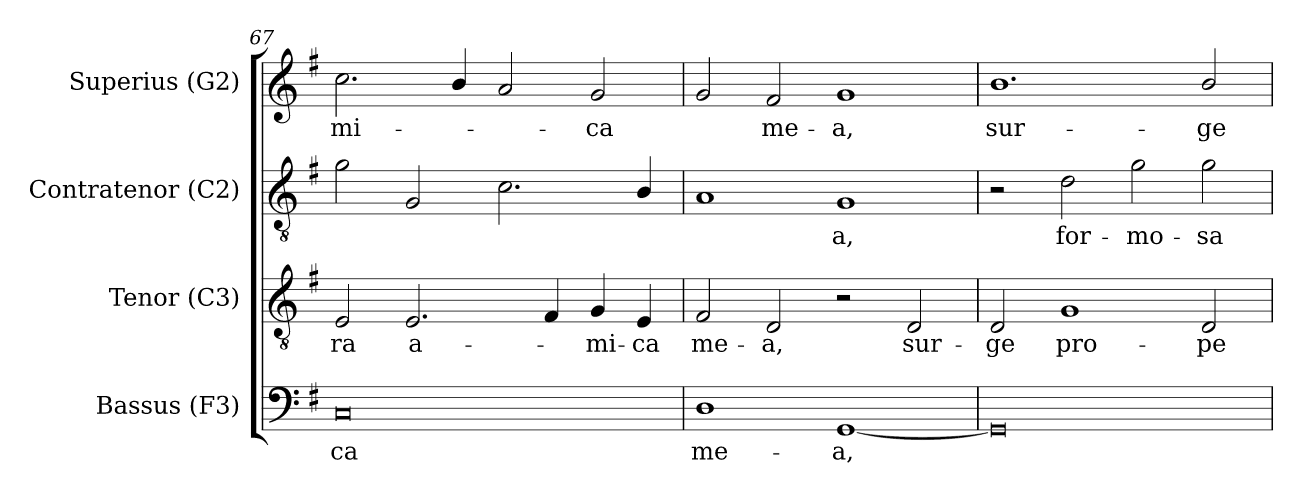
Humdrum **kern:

**kern	**text	**kern	**text	**kern	**text	**kern	**text
*part4	*part4	*part3	*part3	*part2	*part2	*part1	*part1
*staff4	*staff4	*staff3	*staff3	*staff2	*staff2	*staff1	*staff1
*I"Bassus (F3)	*	*I"Tenor (C3)	*	*I"Contratenor (C2)	*	*I"Superius (G2)	*
*I'Bass.	*	*I'T.	*	*I'C.	*	*I'S.	*
*clefF4	*	*clefGv2	*	*clefGv2	*	*clefG2	*
*k[f#]	*	*k[f#]	*	*k[f#]	*	*k[f#]	*
*G:	*	*G:	*	*G:	*	*G:	*
=67	=67	=67	=67	=67	=67	=67	=67
!	!LO:LY:b:cj	!	!LO:LY:b:cj	!	!	!	!LO:LY:b:cj
0C	-ca	2E/	-ra	2g\	.	2.cc\	-mi-
!	!	!	!LO:LY:b:cj	!	!	!	!
.	.	2.E/	a-	2G/	.	.	.
.	.	.	.	.	.	4b/	.
.	.	.	.	2.c\	.	2a/	.
.	.	4F#/	.	.	.	.	.
!	!	!	!LO:LY:b:cj	!	!	!	!LO:LY:b:cj
.	.	4G/	-mi-	.	.	(<2g/	-ca
!	!	!	!LO:LY:b:cj	!	!	!	!
.	.	4E/	-ca	4B/)	.	.	.
!!LO:LB:g=z
=68	=68	=68	=68	=68	=68	=68	=68
!	!LO:LY:b:cj	!	!LO:LY:b:cj	!	!	!	!
1D	me-	2F#/	me-	1A	.	2g/	.
!	!	!	!LO:LY:b:cj	!	!	!	!LO:LY:b:cj
.	.	2D/	-a,	.	.	2f#/	me-
!	!LO:LY:b:cj	!	!	!	!LO:LY:b:cj	!	!LO:LY:b:cj
[<1GG	-a,	2r	.	1G	-a,	1g	-a,
!	!	!	!LO:LY:b:cj	!	!	!	!
.	.	2D/	sur-	.	.	.	.
=69	=69	=69	=69	=69	=69	=69	=69
!	!	!	!LO:LY:b:cj	!	!	!	!LO:LY:b:cj
0GG]	.	2D/	-ge	2r	.	1.b	sur-
!	!	!	!LO:LY:b:cj	!	!LO:LY:b:cj	!	!
.	.	1G	pro-	2d\	for-	.	.
!	!	!	!	!	!LO:LY:b:cj	!	!
.	.	.	.	2g\	-mo-	.	.
!	!	!	!LO:LY:b:cj	!	!LO:LY:b:cj	!	!LO:LY:b:cj
.	.	2D/	-pe-	2g\	-sa	2b/	-ge
=	=	=	=	=	=	=	=
*-	*-	*-	*-	*-	*-	*-	*-
